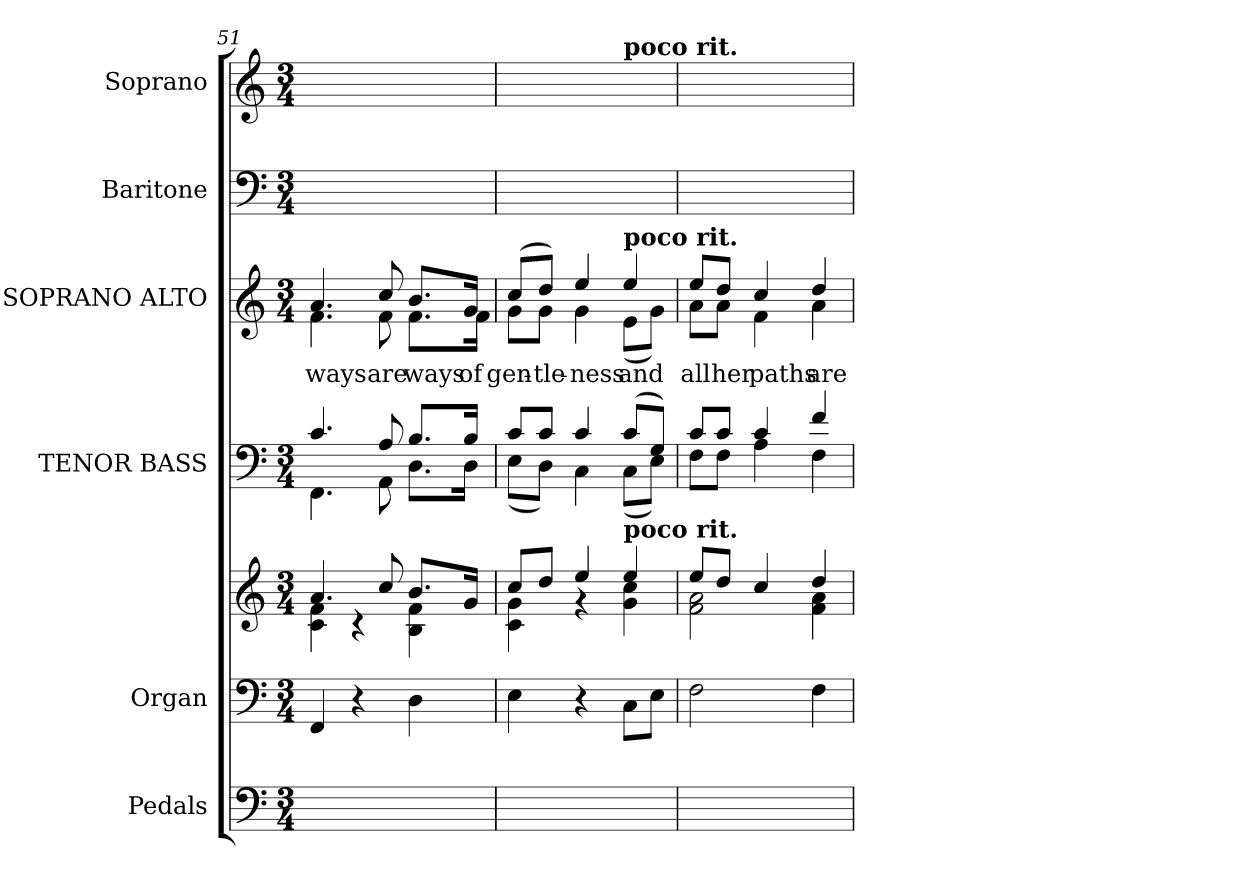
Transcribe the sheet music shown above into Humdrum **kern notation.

**kern	**kern	**kern	**kern	**kern	**text	**kern	**kern
*part6	*part5	*part5	*part4	*part3	*part3	*part2	*part1
*staff7	*staff6	*staff5	*staff4	*staff3	*staff3	*staff2	*staff1
*I"Pedals	*I"Organ	*	*I"TENOR BASS	*I"SOPRANO ALTO	*	*I"Baritone	*I"Soprano
*I'Ped.	*I'Org.	*	*I'B.	*I'S.	*	*I'Bar.	*I'S.
*clefF4	*clefF4	*clefG2	*clefF4	*clefG2	*	*clefF4	*clefG2
*k[]	*k[]	*k[]	*k[]	*k[]	*	*k[]	*k[]
*C:	*C:	*C:	*C:	*C:	*	*C:	*C:
*M3/4	*M3/4	*M3/4	*M3/4	*M3/4	*	*M3/4	*M3/4
=51	=51	=51	=51	=51	=51	=51	=51
*	*	*^	*^	*^	*	*	*
!	!	!	!	!	!	!	!	!LO:LY:b:color=#000000	!	!
4FFi/yy	4FFi/	4.ai/	4ci\ 4fi	4.ci/	4.FFi\	4.ai/	4.fi\	ways	4.Ai\yy	4.ai/yy
4ryy	4r	.	4r	.	.	.	.	.	.	.
!	!	!	!	!	!	!	!	!LO:LY:b:color=#000000	!	!
.	.	8cci/	.	8Ai/	8AAi\	8cci/	8fi\	are	8ci\yy	8cci\yy
!	!	!	!	!	!	!	!	!LO:LY:b:color=#000000	!	!
4Di\yy	4Di\	8.bi/L	4Bi\ 4fi	8.Bi/L	8.Di\L	8.bi/L	8.fi\L	ways	8.Bi\Lyy	8.bi/Lyy
!	!	!	!	!	!	!	!	!LO:LY:b:color=#000000	!	!
.	.	16gi/Jk	.	16Bi/Jk	16Di\Jk	16gi/Jk	16fi\Jk	of	16Gi\Jkyy	16gi/Jkyy
!!LO:LB:g=z
=52	=52	=52	=52	=52	=52	=52	=52	=52	=52	=52
!	!	!	!	!	!	!	!	!LO:LY:b:color=#000000	!	!
4Ei\yy	4Ei\	8cci/L	4ci\ 4gi	8ci/L	(8Ei\L	(8cci/L	8gi\L	gen-	(8ci\Lyy	(8cci\Lyy
!	!	!	!	!	!	!	!	!LO:LY:b:color=#000000	!	!
.	.	8ddi/J	.	8ci/J	8Di\J)	8ddi/J)	8gi\J	-tle-	8di\Jyy)	8ddi\Jyy)
!	!	!	!	!	!	!	!	!LO:LY:b:color=#000000	!	!
4ryy	4r	4eei/	4r	4ci/	4Ci\	4eei/	4gi\	-ness	4ei\yy	4eei\yy
!	!	!	!	!	!	!	!	!	!	!LO:TX:a:B:t=poco rit.
!	!	!	!	!	!	!LO:TX:a:B:t=poco rit.	!	!	!	!
!	!	!LO:TX:a:B:t=poco rit.	!	!	!	!	!	!	!	!
!	!	!	!	!	!	!	!	!LO:LY:b:color=#000000	!	!
8Ci\Lyy	8Ci\L	4eei/	4gi\ 4cci	(8ci/L	(8Ci\L	4eei/	(8ei\L	and	4ei\yy	4eei\yy
8Ei\Jyy	8Ei\J	.	.	8Gi/J)	8Ei\J)	.	8gi\J)	.	.	.
=53	=53	=53	=53	=53	=53	=53	=53	=53	=53	=53
!	!	!	!	!	!	!	!	!LO:LY:b:color=#000000	!	!
2Fi\yy	2Fi\	8eei/L	2fi\ 2ai	8ci/L	8Fi\L	8eei/L	8ai\L	all	8ei\Lyy	8eei\Lyy
!	!	!	!	!	!	!	!	!LO:LY:b:color=#000000	!	!
.	.	8ddi/J	.	8ci/J	8Fi\J	8ddi/J	8ai\J	her	8di\Jyy	8ddi\Jyy
!	!	!	!	!	!	!	!	!LO:LY:b:color=#000000	!	!
.	.	4cci/	.	4ci/	4Ai\	4cci/	4fi\	paths	4ci\yy	4cci\yy
!	!	!	!	!	!	!	!	!LO:LY:b:color=#000000	!	!
4Fi\yy	4Fi\	4ddi/	4fi\ 4ai	4fi/	4Fi\	4ddi/	4ai\	are	4di\yy	4ddi\yy
*	*	*v	*v	*	*	*v	*v	*	*	*
*	*	*	*v	*v	*	*	*	*
=	=	=	=	=	=	=	=
*-	*-	*-	*-	*-	*-	*-	*-
